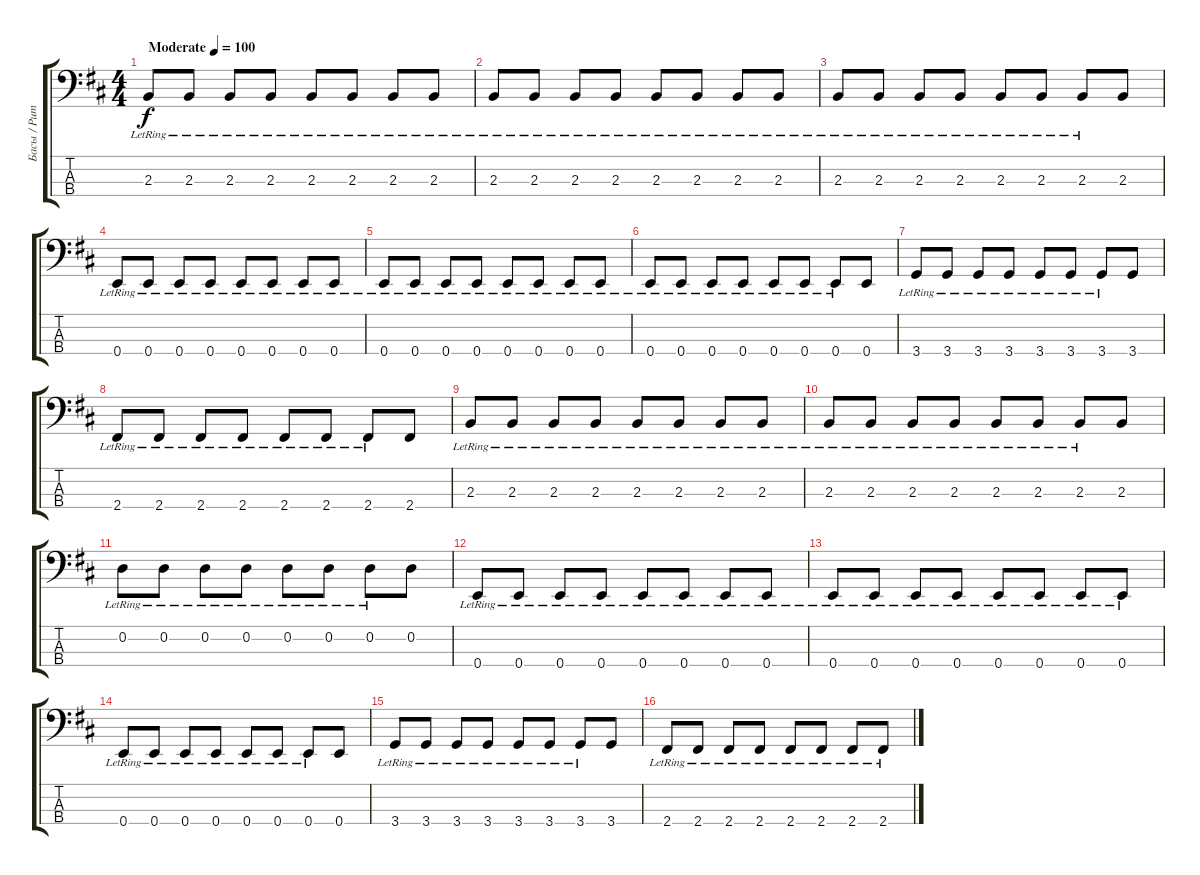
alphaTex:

\track ("Басы / Ритм" "Басы / Рит") {instrument electricbassfinger}
\staff {score tabs}
\tuning (G2 D2 A1 E1) {hide}
\ts (4 4)
\tempo (100 "Moderate")
\clef f4
\ks bminor
2.3{lr}.8{dy f instrument electricbassfinger} 2.3{lr}.8 2.3{lr}.8 2.3{lr}.8 2.3{lr}.8 2.3{lr}.8 2.3{lr}.8 2.3{lr}.8 |
2.3{lr}.8 2.3{lr}.8 2.3{lr}.8 2.3{lr}.8 2.3{lr}.8 2.3{lr}.8 2.3{lr}.8 2.3{lr}.8 |
2.3{lr}.8 2.3{lr}.8 2.3{lr}.8 2.3{lr}.8 2.3{lr}.8 2.3{lr}.8 2.3{lr}.8 2.3.8 |
0.4{lr}.8 0.4{lr}.8 0.4{lr}.8 0.4{lr}.8 0.4{lr}.8 0.4{lr}.8 0.4{lr}.8 0.4{lr}.8 |
0.4{lr}.8 0.4{lr}.8 0.4{lr}.8 0.4{lr}.8 0.4{lr}.8 0.4{lr}.8 0.4{lr}.8 0.4{lr}.8 |
0.4{lr}.8 0.4{lr}.8 0.4{lr}.8 0.4{lr}.8 0.4{lr}.8 0.4{lr}.8 0.4{lr}.8 0.4.8 |
3.4{lr}.8 3.4{lr}.8 3.4{lr}.8 3.4{lr}.8 3.4{lr}.8 3.4{lr}.8 3.4{lr}.8 3.4.8 |
2.4{lr}.8 2.4{lr}.8 2.4{lr}.8 2.4{lr}.8 2.4{lr}.8 2.4{lr}.8 2.4{lr}.8 2.4.8 |
2.3{lr}.8 2.3{lr}.8 2.3{lr}.8 2.3{lr}.8 2.3{lr}.8 2.3{lr}.8 2.3{lr}.8 2.3{lr}.8 |
2.3{lr}.8 2.3{lr}.8 2.3{lr}.8 2.3{lr}.8 2.3{lr}.8 2.3{lr}.8 2.3{lr}.8 2.3.8 |
0.2{lr}.8 0.2{lr}.8 0.2{lr}.8 0.2{lr}.8 0.2{lr}.8 0.2{lr}.8 0.2{lr}.8 0.2.8 |
0.4{lr}.8 0.4{lr}.8 0.4{lr}.8 0.4{lr}.8 0.4{lr}.8 0.4{lr}.8 0.4{lr}.8 0.4{lr}.8 |
0.4{lr}.8 0.4{lr}.8 0.4{lr}.8 0.4{lr}.8 0.4{lr}.8 0.4{lr}.8 0.4{lr}.8 0.4{lr}.8 |
0.4{lr}.8 0.4{lr}.8 0.4{lr}.8 0.4{lr}.8 0.4{lr}.8 0.4{lr}.8 0.4{lr}.8 0.4.8 |
3.4{lr}.8 3.4{lr}.8 3.4{lr}.8 3.4{lr}.8 3.4{lr}.8 3.4{lr}.8 3.4{lr}.8 3.4.8 |
2.4{lr}.8 2.4{lr}.8 2.4{lr}.8 2.4{lr}.8 2.4{lr}.8 2.4{lr}.8 2.4{lr}.8 2.4{lr}.8
